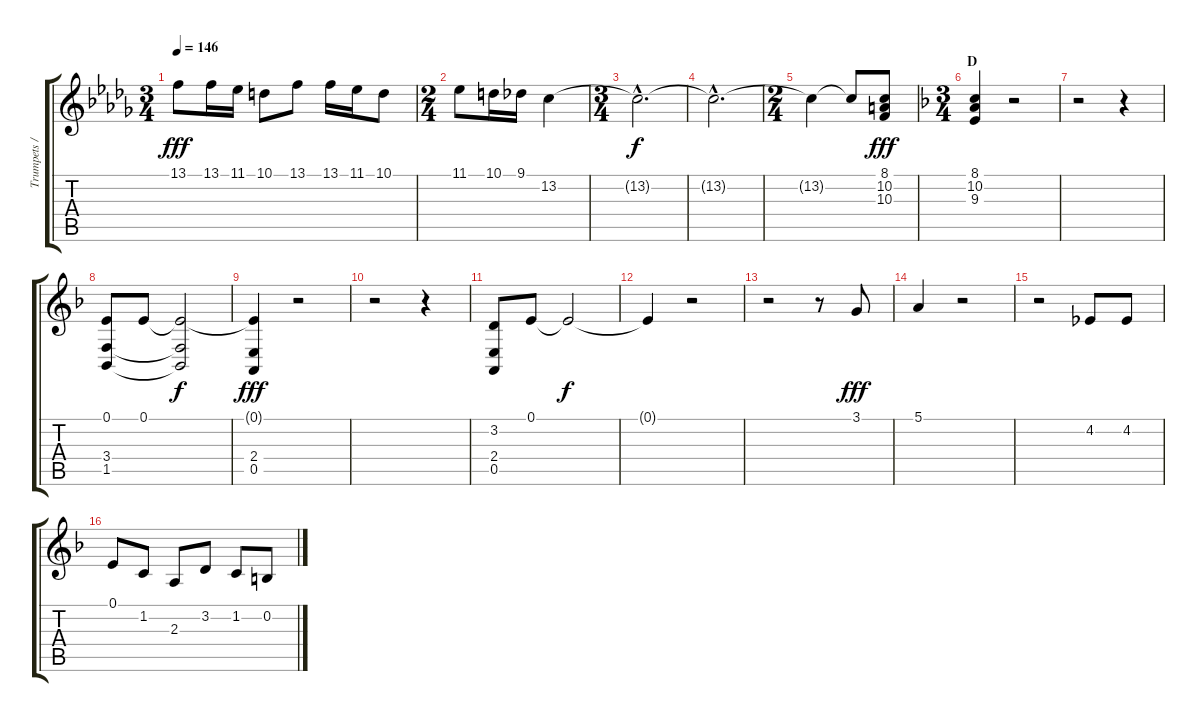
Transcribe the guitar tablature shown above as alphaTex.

\track ("Trumpets / French Horn" "Trumpets /") {instrument brasssection}
\staff {score tabs}
\tuning (E4 B3 G3 D3 A2 E2) {hide}
\ts (3 4)
\tempo 146
\clef g2
\ks db
13.1.8{dy fff} 13.1.16 11.1.16 10.1.8 13.1.8 13.1.16 11.1.16 10.1.8 |
\ts (2 4)
11.1.8 10.1.16 9.1.16 13.2.4 |
\ts (3 4)
13.2{hac t}.2{d dy f} |
13.2{hac t}.2{d} |
\ts (2 4)
13.2{t}.4 13.2{t}.8 (8.1 10.2 10.3).8{dy fff} |
\ts (3 4)
\section ("" "D")
\ks f
(8.1 10.2 9.3).4 r.2 |
r.2 r.4 |
(0.1 3.4 1.5).8 0.1.8 (0.1{t} 3.4{t} 1.5{t}).2{dy f} |
(0.1{t} 2.4 0.5).4{dy fff} r.2 |
r.2 r.4 |
(3.2 2.4 0.5).8 0.1.8 0.1{t}.2{dy f} |
0.1{t}.4 r.2 |
r.2 r.8 3.1.8{dy fff} |
5.1.4 r.2 |
r.2 4.2.8 4.2.8 |
0.1.8 1.2.8 2.3.8 3.2.8 1.2.8 0.2.8
